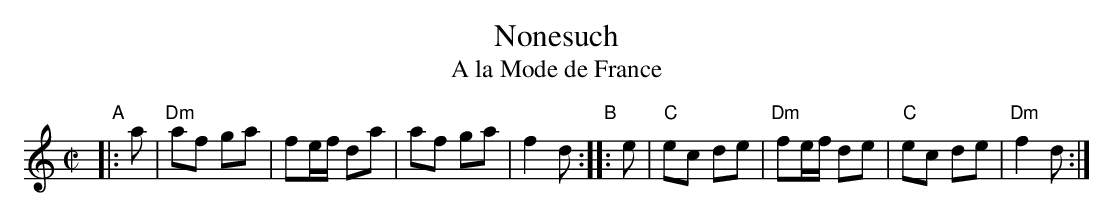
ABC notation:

X:1
T: Nonesuch
T: A la Mode de France
M: C|
L: 1/8
K: DDor
"A"|: a | "Dm"af ga | fe/2f/2 da | af ga | f2 d \
"B":: e | "C"ec de | "Dm"fe/2f/2 de | "C"ec de | "Dm"f2 d :|
